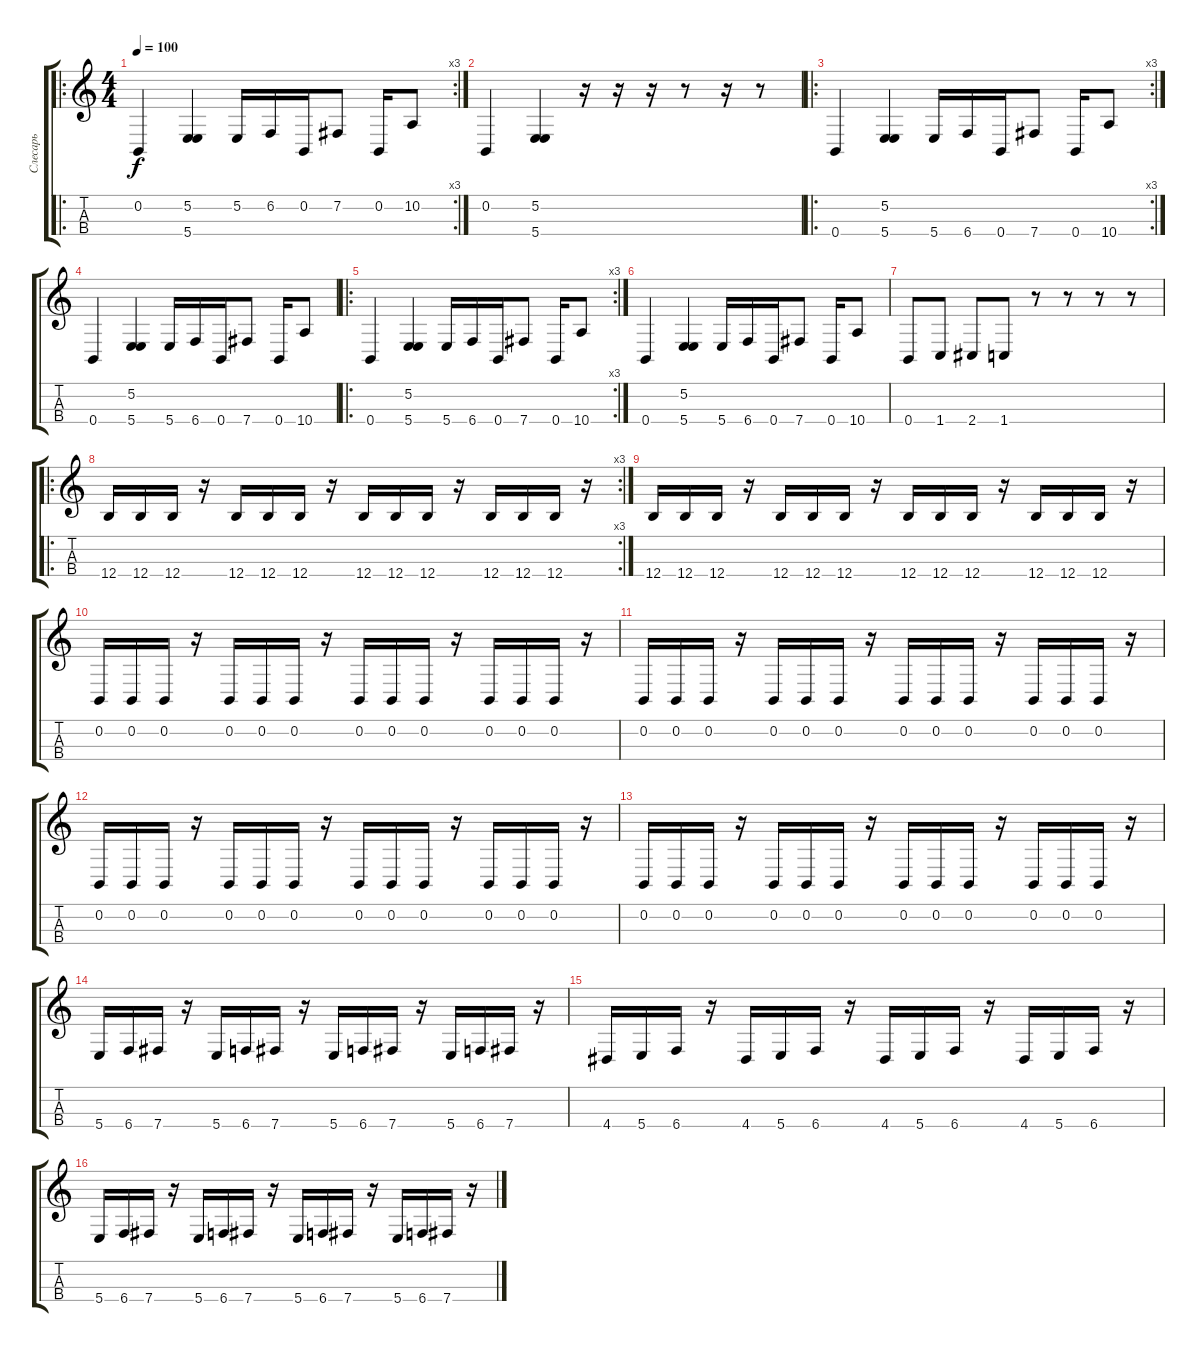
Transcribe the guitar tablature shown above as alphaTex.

\track ("Слесарь" "Слесарь") {instrument electricbassfinger}
\staff {score tabs}
\tuning (E2 B1 Gb1 B1) {hide}
\ro
\rc 3
\ts (4 4)
\tempo 100
\clef g2
\ks c
0.2.4{dy f instrument electricbassfinger} (5.2 5.4).4 5.2.16 6.2.16 0.2.16 7.2.8 0.2.16 10.2.8 |
0.2.4 (5.2 5.4).4 r.16 r.16 r.16 r.8 r.16 r.8 |
\ro
\rc 3
0.4.4 (5.2 5.4).4 5.4.16 6.4.16 0.4.16 7.4.8 0.4.16 10.4.8 |
0.4.4 (5.2 5.4).4 5.4.16 6.4.16 0.4.16 7.4.8 0.4.16 10.4.8 |
\ro
\rc 3
0.4.4 (5.2 5.4).4 5.4.16 6.4.16 0.4.16 7.4.8 0.4.16 10.4.8 |
0.4.4 (5.2 5.4).4 5.4.16 6.4.16 0.4.16 7.4.8 0.4.16 10.4.8 |
0.4.8 1.4.8 2.4.8 1.4.8 r.8 r.8 r.8 r.8 |
\ro
\rc 3
12.4.16 12.4.16 12.4.16 r.16 12.4.16 12.4.16 12.4.16 r.16 12.4.16 12.4.16 12.4.16 r.16 12.4.16 12.4.16 12.4.16 r.16 |
12.4.16 12.4.16 12.4.16 r.16 12.4.16 12.4.16 12.4.16 r.16 12.4.16 12.4.16 12.4.16 r.16 12.4.16 12.4.16 12.4.16 r.16 |
0.2.16 0.2.16 0.2.16 r.16 0.2.16 0.2.16 0.2.16 r.16 0.2.16 0.2.16 0.2.16 r.16 0.2.16 0.2.16 0.2.16 r.16 |
0.2.16 0.2.16 0.2.16 r.16 0.2.16 0.2.16 0.2.16 r.16 0.2.16 0.2.16 0.2.16 r.16 0.2.16 0.2.16 0.2.16 r.16 |
0.2.16 0.2.16 0.2.16 r.16 0.2.16 0.2.16 0.2.16 r.16 0.2.16 0.2.16 0.2.16 r.16 0.2.16 0.2.16 0.2.16 r.16 |
0.2.16 0.2.16 0.2.16 r.16 0.2.16 0.2.16 0.2.16 r.16 0.2.16 0.2.16 0.2.16 r.16 0.2.16 0.2.16 0.2.16 r.16 |
5.4.16 6.4.16 7.4.16 r.16 5.4.16 6.4.16 7.4.16 r.16 5.4.16 6.4.16 7.4.16 r.16 5.4.16 6.4.16 7.4.16 r.16 |
4.4.16 5.4.16 6.4.16 r.16 4.4.16 5.4.16 6.4.16 r.16 4.4.16 5.4.16 6.4.16 r.16 4.4.16 5.4.16 6.4.16 r.16 |
5.4.16 6.4.16 7.4.16 r.16 5.4.16 6.4.16 7.4.16 r.16 5.4.16 6.4.16 7.4.16 r.16 5.4.16 6.4.16 7.4.16 r.16
